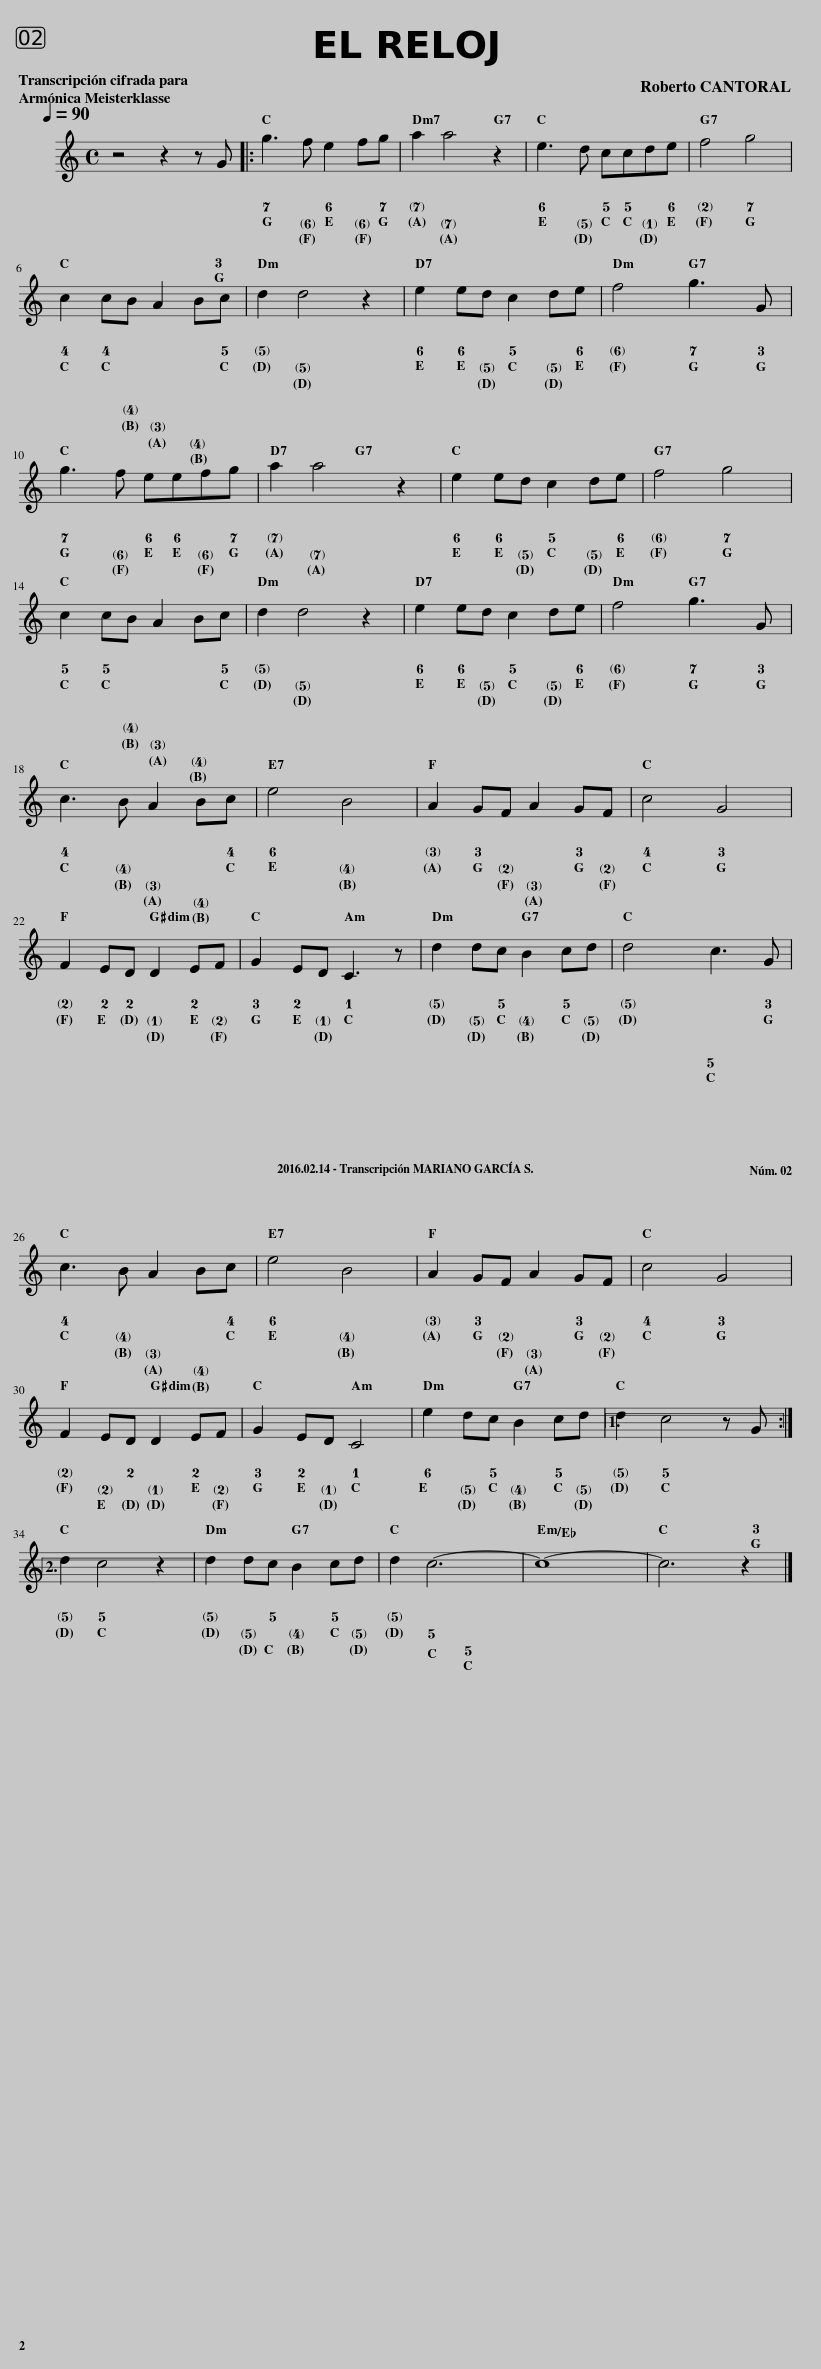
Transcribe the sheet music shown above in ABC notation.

X:1
L:1/8
Q:1/4=90
M:4/4
I:linebreak $
K:C
V:1 treble
V:1
 z4 z2 z G |: g3 f e2 fg | a2 a4 z2 | e3 d ccde | f4 g4 |$ %5
 c2 cB A2 Bc | d2 d4 z2 | e2 ed c2 de | f4 g3 G |$ g3 f eefg | %10
 a2 a4 z2 | e2 ed c2 de | f4 g4 |$ c2 cB A2 Bc | d2 d4 z2 | %15
 e2 ed c2 de | f4 g3 G |$ c3 B A2 Bc | e4 B4 | A2 GF A2 GF | %20
 c4 G4 |$ F2 ED D2 EF | G2 ED C3 z | d2 dc B2 cd | d4 c3 G |$ %25
 c3 B A2 Bc | e4 B4 | A2 GF A2 GF | c4 G4 |$ F2 ED D2 EF | %30
 G2 ED C4 | e2 dc B2 cd |1 d2 c4 z G :|2$ d2 c4 z2 || d2 dc B2 cd | %35
 d2 c6- | c8- | c6 z2 |] %38
